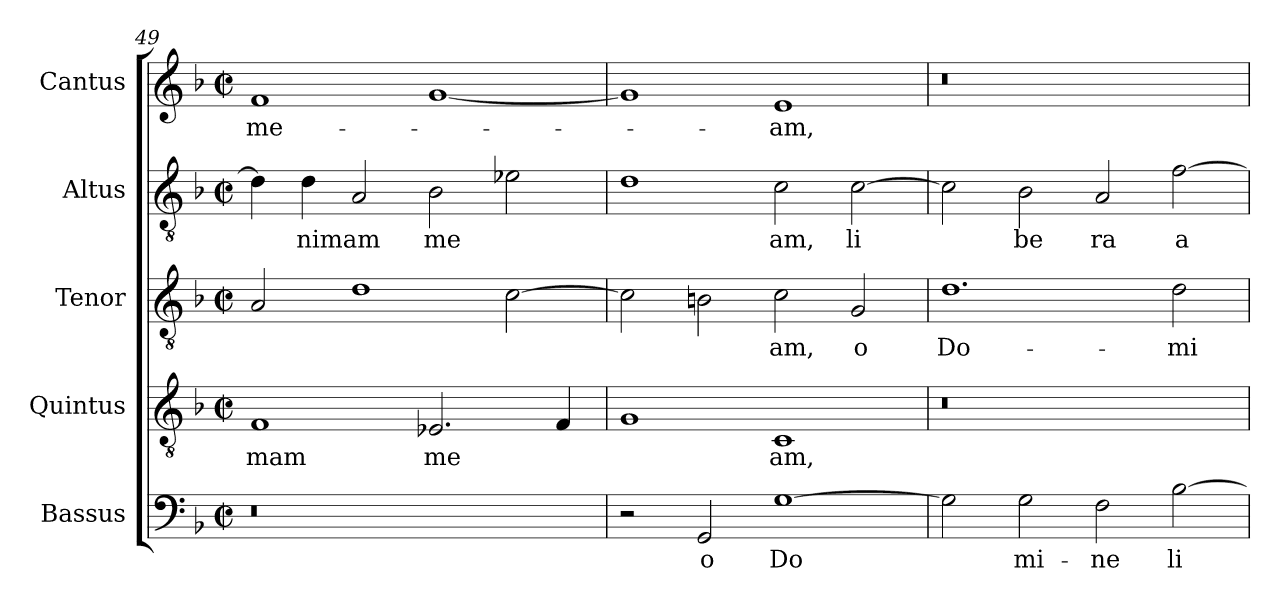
**kern	**text	**kern	**text	**kern	**text	**kern	**text	**kern	**text
*part5	*part5	*part4	*part4	*part3	*part3	*part2	*part2	*part1	*part1
*staff5	*staff5	*staff4	*staff4	*staff3	*staff3	*staff2	*staff2	*staff1	*staff1
*I"Bassus	*	*I"Quintus	*	*I"Tenor	*	*I"Altus	*	*I"Cantus	*
*clefF4	*	*clefGv2	*	*clefGv2	*	*clefGv2	*	*clefG2	*
*k[b-]	*	*k[b-]	*	*k[b-]	*	*k[b-]	*	*k[b-]	*
*F:	*	*F:	*	*F:	*	*F:	*	*F:	*
*M2/2	*	*M2/2	*	*M2/2	*	*M2/2	*	*M2/2	*
*met(c|)	*	*met(c|)	*	*met(c|)	*	*met(c|)	*	*met(c|)	*
=49	=49	=49	=49	=49	=49	=49	=49	=49	=49
!	!	!	!LO:LY:b:cj	!	!	!	!	!	!LO:LY:b:cj
0r	.	1F	mam	2A/	.	4d\]	.	1f	me-
!	!	!	!	!	!	!	!LO:LY:b	!	!
.	.	.	.	.	.	4d\	nimam	.	.
.	.	.	.	1d	.	2A/	.	.	.
!	!	!	!LO:LY:b	!	!	!	!LO:LY:b	!	!
.	.	2.E-X/	me	.	.	2B-\	me	[<1g	.
.	.	.	.	[>2c\	.	2e-X\	.	.	.
.	.	4F/	.	.	.	.	.	.	.
=50	=50	=50	=50	=50	=50	=50	=50	=50	=50
2r	.	1G	.	2c\]	.	1d	.	1g]	.
!	!LO:LY:b:cj	!	!	!	!	!	!	!	!
2GG/	o	.	.	2Bn\	.	.	.	.	.
!	!LO:LY:b:cj	!	!LO:LY:b:cj	!	!LO:LY:b:cj	!	!LO:LY:b:cj	!	!LO:LY:b:cj
[>1G	Do	1C	am,	2c\	-am,	2c\	am,	1e	-am,
!	!	!	!	!	!LO:LY:b:cj	!	!LO:LY:b:cj	!	!
.	.	.	.	2G/	o	[<2c\	li	.	.
!!LO:LB:g=z
=51	=51	=51	=51	=51	=51	=51	=51	=51	=51
!	!	!	!	!	!LO:LY:b:cj	!	!	!	!
2G\]	.	0r	.	1.d	Do-	2c\]	.	0r	.
!	!LO:LY:b:cj	!	!	!	!	!	!LO:LY:b:cj	!	!
2G\	mi-	.	.	.	.	2B-\	be	.	.
!	!LO:LY:b:cj	!	!	!	!	!	!LO:LY:b:cj	!	!
2F\	-ne	.	.	.	.	2A/	ra	.	.
!	!LO:LY:b:cj	!	!	!	!LO:LY:b:cj	!	!LO:LY:b:cj	!	!
[>2B-\	li-	.	.	2d\	-mi-	[>2f\	a	.	.
=	=	=	=	=	=	=	=	=	=
*-	*-	*-	*-	*-	*-	*-	*-	*-	*-
